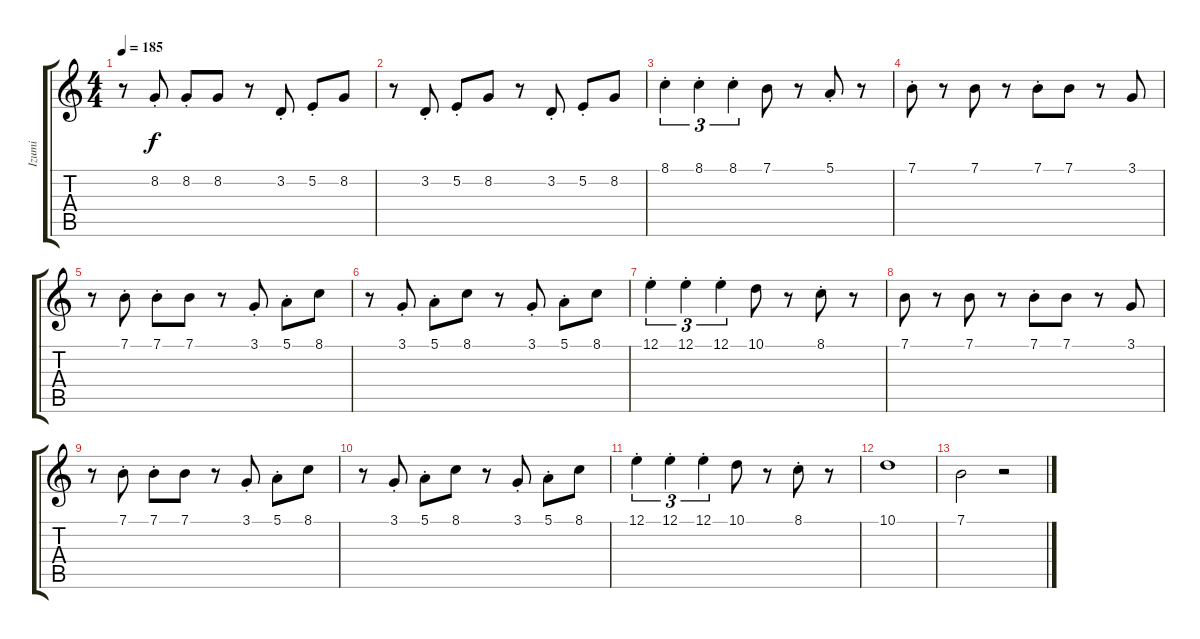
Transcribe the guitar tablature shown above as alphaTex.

\track ("Izumi" "Izumi") {instrument trumpet}
\staff {score tabs}
\tuning (E4 B3 G3 D3 A2 E2) {hide}
\ts (4 4)
\tempo 185
\clef g2
\ks c
r.8{dy f} 8.2{st}.8 8.2{st}.8 8.2.8 r.8 3.2{st}.8 5.2{st}.8 8.2.8 |
r.8 3.2{st}.8 5.2{st}.8 8.2.8 r.8 3.2{st}.8 5.2{st}.8 8.2.8 |
8.1{st}.4{tu (3 2)} 8.1{st}.4{tu (3 2)} 8.1{st}.4{tu (3 2)} 7.1.8 r.8 5.1{st}.8 r.8 |
7.1{st}.8 r.8 7.1.8 r.8 7.1{st}.8 7.1.8 r.8 3.1.8 |
r.8 7.1{st}.8 7.1{st}.8 7.1.8 r.8 3.1{st}.8 5.1{st}.8 8.1.8 |
r.8 3.1{st}.8 5.1{st}.8 8.1.8 r.8 3.1{st}.8 5.1{st}.8 8.1.8 |
12.1{st}.4{tu (3 2)} 12.1{st}.4{tu (3 2)} 12.1{st}.4{tu (3 2)} 10.1.8 r.8 8.1{st}.8 r.8 |
7.1.8 r.8 7.1.8 r.8 7.1{st}.8 7.1.8 r.8 3.1.8 |
r.8 7.1{st}.8 7.1{st}.8 7.1.8 r.8 3.1{st}.8 5.1{st}.8 8.1.8 |
r.8 3.1{st}.8 5.1{st}.8 8.1.8 r.8 3.1{st}.8 5.1{st}.8 8.1.8 |
12.1{st}.4{tu (3 2)} 12.1{st}.4{tu (3 2)} 12.1{st}.4{tu (3 2)} 10.1.8 r.8 8.1{st}.8 r.8 |
10.1.1 |
7.1.2 r.2
